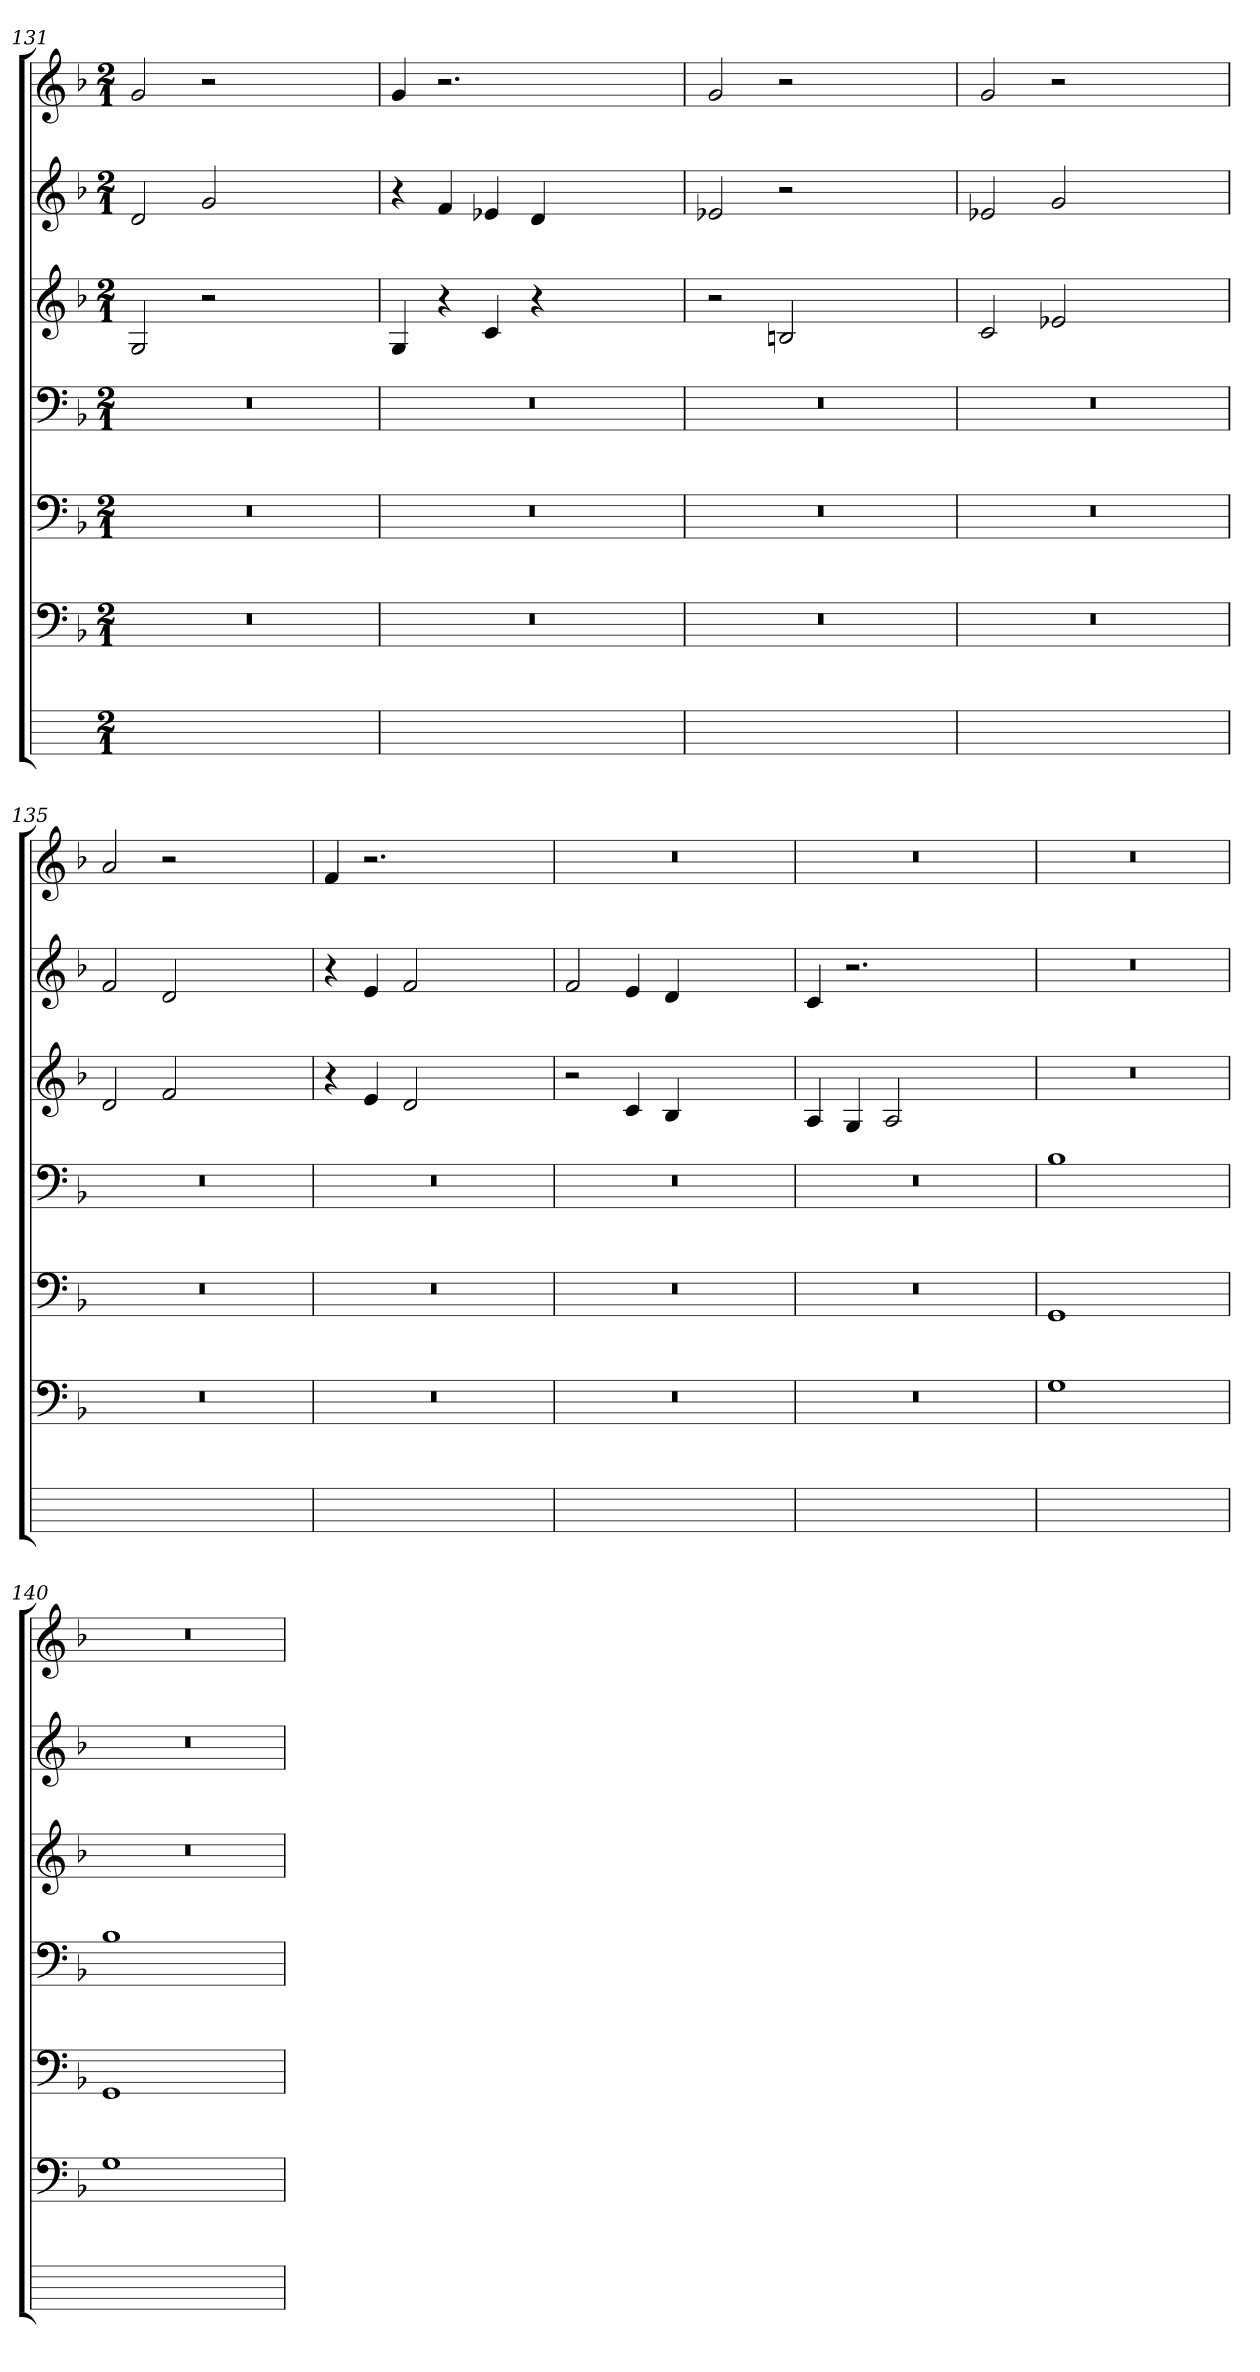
**kern	**kern	**kern	**kern	**kern	**kern	**kern
*part7	*part6	*part5	*part4	*part3	*part2	*part1
*staff7	*staff6	*staff5	*staff4	*staff3	*staff2	*staff1
*	*clefF4	*clefF4	*clefF4	*clefG2	*clefG2	*clefG2
*	*k[b-]	*k[b-]	*k[b-]	*k[b-]	*k[b-]	*k[b-]
*	*F:	*F:	*F:	*F:	*F:	*F:
*M2/1	*M2/1	*M2/1	*M2/1	*M2/1	*M2/1	*M2/1
=131	=131	=131	=131	=131	=131	=131
0ryy	0r	0r	0r	2G	2d	2gi
.	.	.	.	2r	2g	2r
.	.	.	.	1ryy	1ryy	1ryy
=132	=132	=132	=132	=132	=132	=132
0ryy	0r	0r	0r	4G	4r	4g
.	.	.	.	4r	4f	2.r
.	.	.	.	4c	4e-X	.
.	.	.	.	4r	4d	.
.	.	.	.	1ryy	1ryy	1ryy
=133	=133	=133	=133	=133	=133	=133
0ryy	0r	0r	0r	2r	2e-X	2g
.	.	.	.	2Bnj	2r	2r
.	.	.	.	1ryy	1ryy	1ryy
=134	=134	=134	=134	=134	=134	=134
0ryy	0r	0r	0r	2c	2e-X	2gi
.	.	.	.	2e-	2g	2r
.	.	.	.	1ryy	1ryy	1ryy
=135	=135	=135	=135	=135	=135	=135
0ryy	0r	0r	0r	2d	2f	2a
.	.	.	.	2f	2d	2r
.	.	.	.	1ryy	1ryy	1ryy
=136	=136	=136	=136	=136	=136	=136
0ryy	0r	0r	0r	4r	4r	4f
.	.	.	.	4ej	4ej	2.r
.	.	.	.	2d	2f	.
.	.	.	.	1ryy	1ryy	1ryy
=137	=137	=137	=137	=137	=137	=137
0ryy	0r	0r	0r	2r	2fi	0r
.	.	.	.	4c	4ej	.
.	.	.	.	4B-	4d	.
.	.	.	.	1ryy	1ryy	.
=138	=138	=138	=138	=138	=138	=138
0ryy	0r	0r	0r	4A	4c	0r
.	.	.	.	4GZ	2.r	.
.	.	.	.	2Ai	.	.
.	.	.	.	1ryy	1ryy	.
=139	=139	=139	=139	=139	=139	=139
0ryy	1G	1GG	1B-	0r	0r	0r
.	1ryy	1ryy	1ryy	.	.	.
=140	=140	=140	=140	=140	=140	=140
0ryy	1Gi	1GGi	1B-i	0r	0r	0r
.	1ryy	1ryy	1ryy	.	.	.
=	=	=	=	=	=	=
*-	*-	*-	*-	*-	*-	*-
